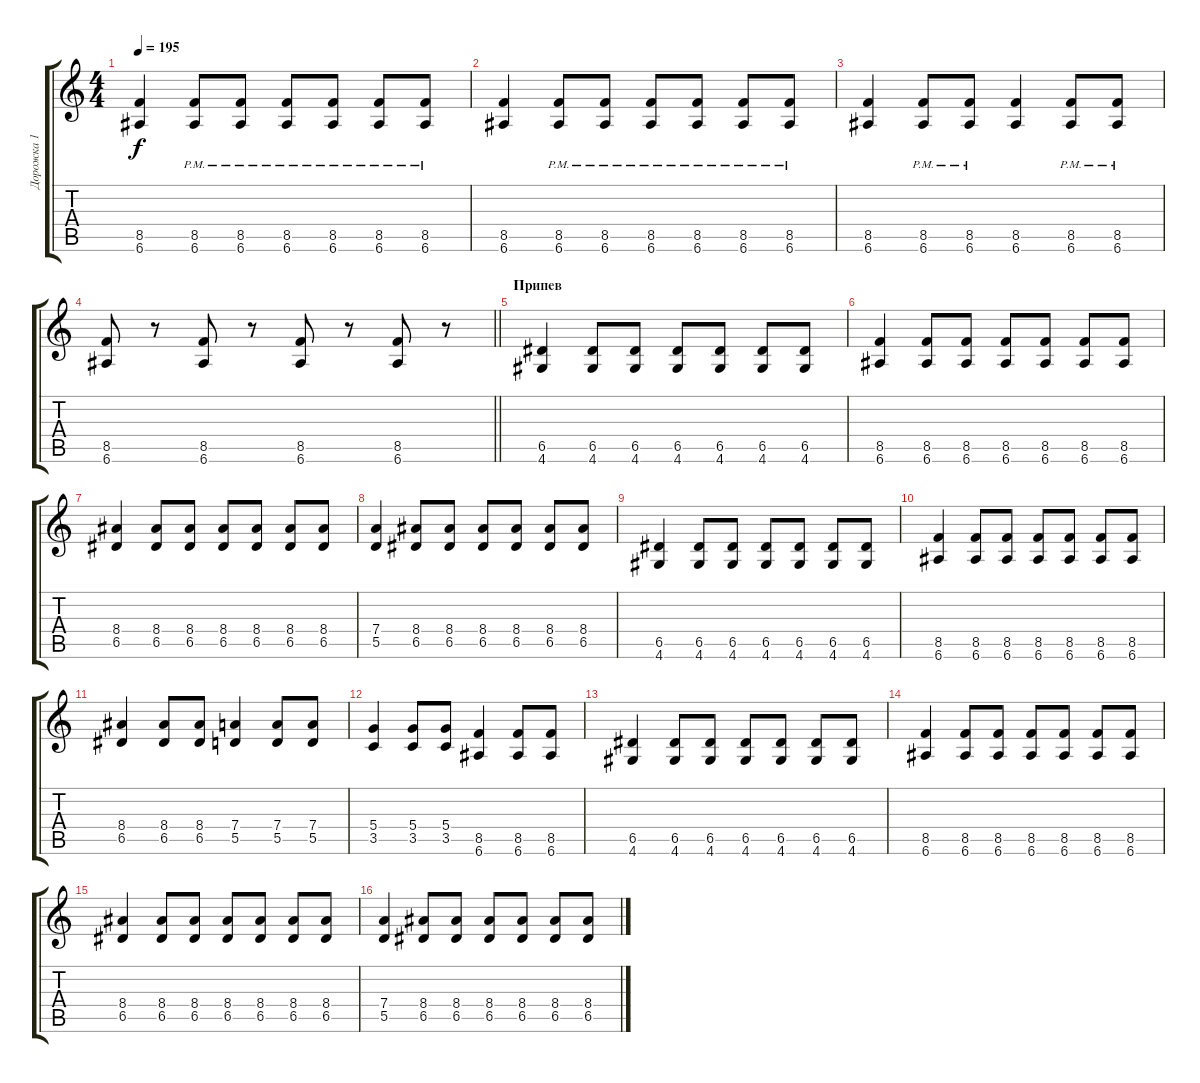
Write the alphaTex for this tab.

\track ("Дорожка 1" "Дорожка 1") {instrument distortionguitar}
\staff {score tabs}
\tuning (E4 B3 G3 D3 A2 E2) {hide}
\ts (4 4)
\tempo 195
\clef g2
\ks c
(8.5 6.6).4{dy f} (8.5{pm} 6.6{pm}).8 (8.5{pm} 6.6{pm}).8 (8.5{pm} 6.6{pm}).8 (8.5{pm} 6.6{pm}).8 (8.5{pm} 6.6).8 (8.5{pm} 6.6{pm}).8 |
(8.5 6.6).4 (8.5{pm} 6.6{pm}).8 (8.5{pm} 6.6{pm}).8 (8.5{pm} 6.6{pm}).8 (8.5{pm} 6.6{pm}).8 (8.5{pm} 6.6{pm}).8 (8.5{pm} 6.6{pm}).8 |
(8.5 6.6).4 (8.5{pm} 6.6{pm}).8 (8.5{pm} 6.6{pm}).8 (8.5 6.6).4 (8.5{pm} 6.6{pm}).8 (8.5{pm} 6.6{pm}).8 |
\barLineRight lightlight
(8.5 6.6).8 r.8 (8.5 6.6).8 r.8 (8.5 6.6).8 r.8 (8.5 6.6).8 r.8 |
\section ("" "Припев")
(6.5 4.6).4 (6.5 4.6).8 (6.5 4.6).8 (6.5 4.6).8 (6.5 4.6).8 (6.5 4.6).8 (6.5 4.6).8 |
(8.5 6.6).4 (8.5 6.6).8 (8.5 6.6).8 (8.5 6.6).8 (8.5 6.6).8 (8.5 6.6).8 (8.5 6.6).8 |
(8.4 6.5).4 (8.4 6.5).8 (8.4 6.5).8 (8.4 6.5).8 (8.4 6.5).8 (8.4 6.5).8 (8.4 6.5).8 |
(7.4 5.5).4 (8.4 6.5).8 (8.4 6.5).8 (8.4 6.5).8 (8.4 6.5).8 (8.4 6.5).8 (8.4 6.5).8 |
(6.5 4.6).4 (6.5 4.6).8 (6.5 4.6).8 (6.5 4.6).8 (6.5 4.6).8 (6.5 4.6).8 (6.5 4.6).8 |
(8.5 6.6).4 (8.5 6.6).8 (8.5 6.6).8 (8.5 6.6).8 (8.5 6.6).8 (8.5 6.6).8 (8.5 6.6).8 |
(8.4 6.5).4 (8.4 6.5).8 (8.4 6.5).8 (7.4 5.5).4 (7.4 5.5).8 (7.4 5.5).8 |
(5.4 3.5).4 (5.4 3.5).8 (5.4 3.5).8 (8.5 6.6).4 (8.5 6.6).8 (8.5 6.6).8 |
(6.5 4.6).4 (6.5 4.6).8 (6.5 4.6).8 (6.5 4.6).8 (6.5 4.6).8 (6.5 4.6).8 (6.5 4.6).8 |
(8.5 6.6).4 (8.5 6.6).8 (8.5 6.6).8 (8.5 6.6).8 (8.5 6.6).8 (8.5 6.6).8 (8.5 6.6).8 |
(8.4 6.5).4 (8.4 6.5).8 (8.4 6.5).8 (8.4 6.5).8 (8.4 6.5).8 (8.4 6.5).8 (8.4 6.5).8 |
(7.4 5.5).4 (8.4 6.5).8 (8.4 6.5).8 (8.4 6.5).8 (8.4 6.5).8 (8.4 6.5).8 (8.4 6.5).8
